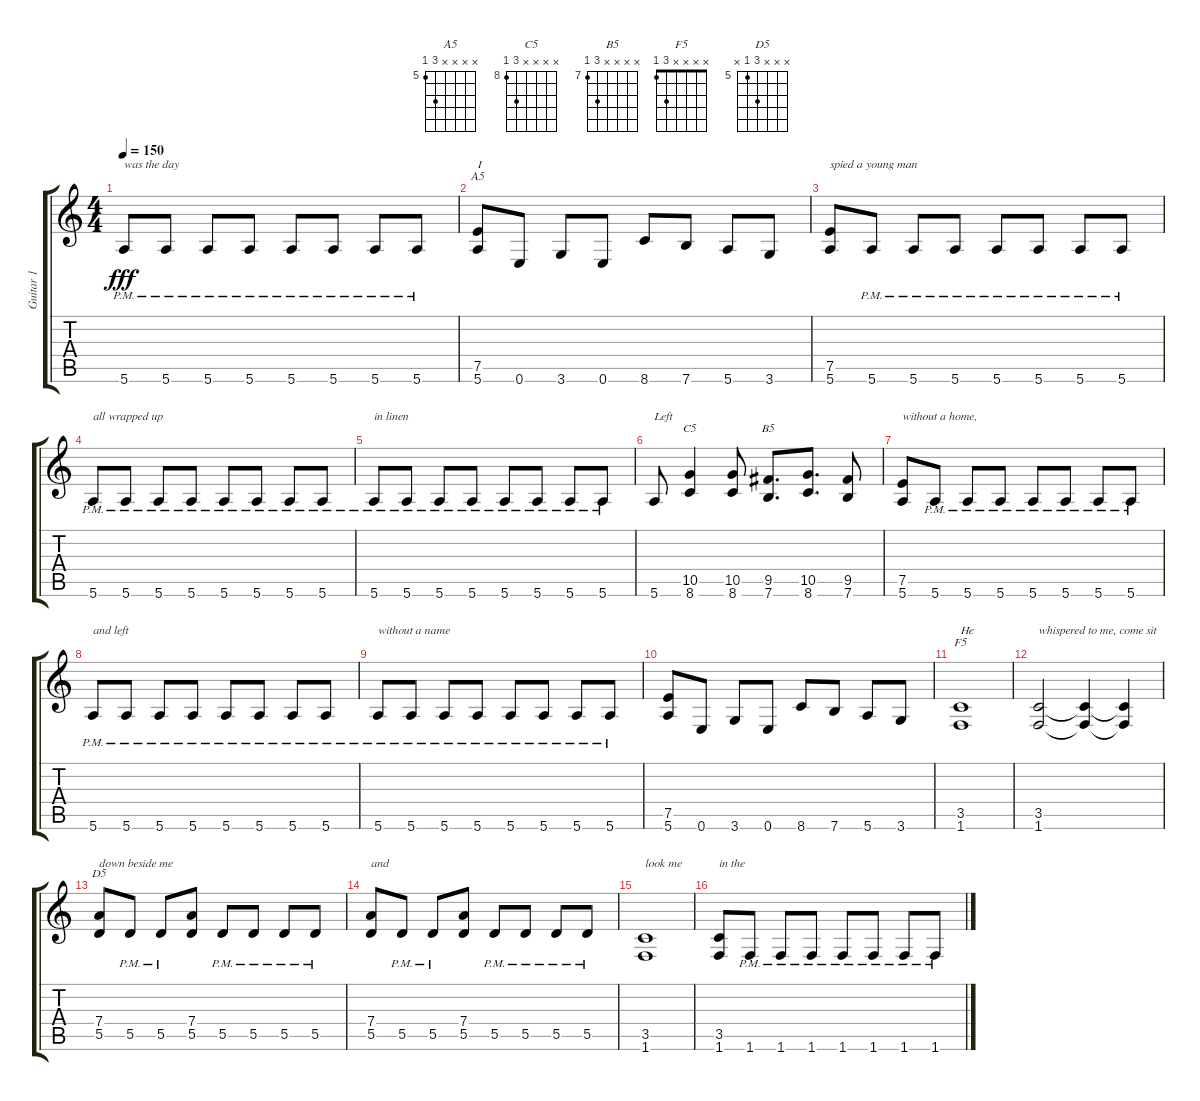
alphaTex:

\track ("Guitar 1" "Guitar 1") {instrument distortionguitar}
\staff {score tabs}
\tuning (E4 B3 G3 D3 A2 E2) {hide}
\chord ("A5" x x x x 7 5) {firstfret 5}
\chord ("C5" x x x x 10 8) {firstfret 8}
\chord ("B5" x x x x 9 7) {firstfret 7}
\chord ("F5" x x x x 3 1)
\chord ("D5" x x x 7 5 x) {firstfret 5}
\ts (4 4)
\tempo 150
\clef g2
\ks c
5.6{pm}.8{txt "was the day " dy fff} 5.6{pm}.8 5.6{pm}.8 5.6{pm}.8 5.6{pm}.8 5.6{pm}.8 5.6{pm}.8 5.6{pm}.8 |
(7.5 5.6).8{ch "A5" txt "I "} 0.6.8 3.6.8 0.6.8 8.6.8 7.6.8 5.6.8 3.6.8 |
(7.5 5.6).8{txt "spied a young man "} 5.6{pm}.8 5.6{pm}.8 5.6{pm}.8 5.6{pm}.8 5.6{pm}.8 5.6{pm}.8 5.6{pm}.8 |
5.6{pm}.8{txt "all wrapped up "} 5.6{pm}.8 5.6{pm}.8 5.6{pm}.8 5.6{pm}.8 5.6{pm}.8 5.6{pm}.8 5.6{pm}.8 |
5.6{pm}.8{txt "in linen"} 5.6{pm}.8 5.6{pm}.8 5.6{pm}.8 5.6{pm}.8 5.6{pm}.8 5.6{pm}.8 5.6{pm}.8 |
5.6.8{txt "Left "} (10.5 8.6).4{ch "C5"} (10.5 8.6).8 (9.5 7.6).8{d ch "B5"} (10.5 8.6).8{d} (9.5 7.6).8 |
(7.5 5.6).8{txt "without a home, "} 5.6{pm}.8 5.6{pm}.8 5.6{pm}.8 5.6{pm}.8 5.6{pm}.8 5.6{pm}.8 5.6{pm}.8 |
5.6{pm}.8{txt "and left "} 5.6{pm}.8 5.6{pm}.8 5.6{pm}.8 5.6{pm}.8 5.6{pm}.8 5.6{pm}.8 5.6{pm}.8 |
5.6{pm}.8{txt "without a name "} 5.6{pm}.8 5.6{pm}.8 5.6{pm}.8 5.6{pm}.8 5.6{pm}.8 5.6{pm}.8 5.6{pm}.8 |
(7.5 5.6).8 0.6.8 3.6.8 0.6.8 8.6.8 7.6.8 5.6.8 3.6.8 |
(3.5 1.6).1{ch "F5" txt "He "} |
(3.5 1.6).2{txt "whispered to me, come sit "} (3.5{t} 1.6{t}).4 (3.5{t} 1.6{t}).4 |
(7.4 5.5).8{ch "D5" txt "down beside me "} 5.5{pm}.8 5.5{pm}.8 (7.4 5.5).8 5.5{pm}.8 5.5{pm}.8 5.5{pm}.8 5.5{pm}.8 |
(7.4 5.5).8{txt "and "} 5.5{pm}.8 5.5{pm}.8 (7.4 5.5).8 5.5{pm}.8 5.5{pm}.8 5.5{pm}.8 5.5{pm}.8 |
(3.5 1.6).1{txt "look me "} |
(3.5 1.6).8{txt "in the"} 1.6{pm}.8 1.6{pm}.8 1.6{pm}.8 1.6{pm}.8 1.6{pm}.8 1.6{pm}.8 1.6{pm}.8
